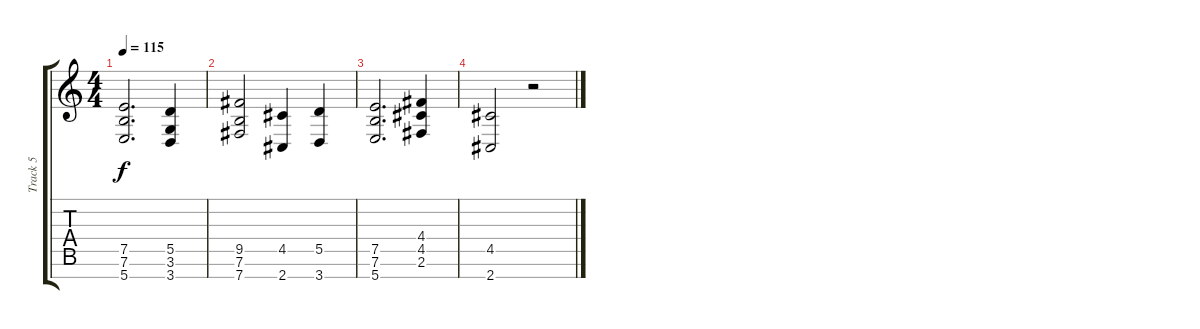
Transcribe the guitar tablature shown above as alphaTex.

\track ("Track 5" "Track 5") {instrument distortionguitar}
\staff {score tabs}
\tuning (E4 B3 G3 D3 A2 E2 B1) {hide}
\ts (4 4)
\tempo 115
\clef g2
\ks c
(7.5 7.6 5.7).2{d dy f} (5.5 3.6 3.7).4 |
(9.5 7.6 7.7).2 (4.5 2.7).4 (5.5 3.7).4 |
(7.5 7.6 5.7).2{d} (4.4 4.5 2.6).4 |
(4.5 2.7).2 r.2
